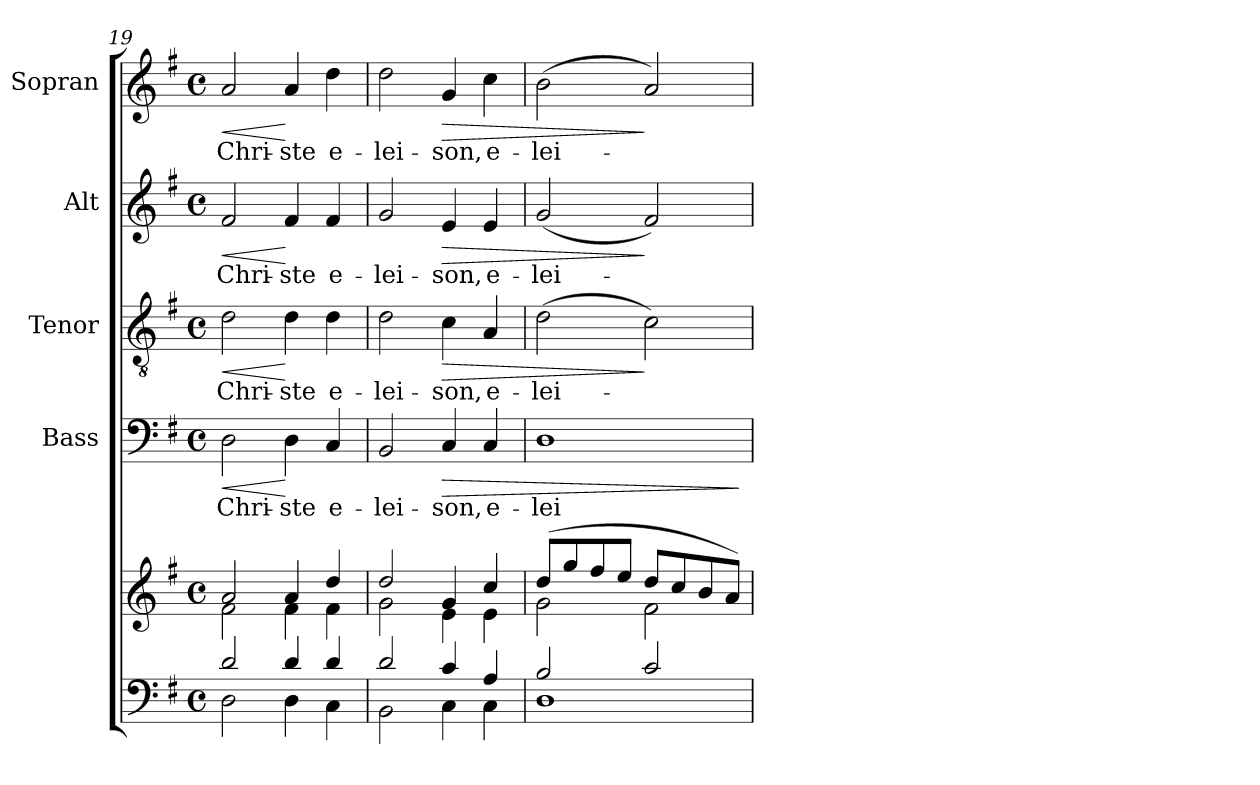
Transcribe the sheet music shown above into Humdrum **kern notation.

**kern	**kern	**kern	**text	**dynam	**kern	**text	**dynam	**kern	**text	**dynam	**kern	**text	**dynam
*part5	*part5	*part4	*part4	*part4	*part3	*part3	*part3	*part2	*part2	*part2	*part1	*part1	*part1
*staff6	*staff5	*staff4	*staff4	*staff4	*staff3	*staff3	*staff3	*staff2	*staff2	*staff2	*staff1	*staff1	*staff1
*	*	*I"Bass	*	*	*I"Tenor	*	*	*I"Alt	*	*	*I"Sopran	*	*
*	*	*I'B.	*	*	*I'T.	*	*	*I'A.	*	*	*I'S.	*	*
*clefF4	*clefG2	*clefF4	*	*	*clefGv2	*	*	*clefG2	*	*	*clefG2	*	*
*k[f#]	*k[f#]	*k[f#]	*	*	*k[f#]	*	*	*k[f#]	*	*	*k[f#]	*	*
*G:	*G:	*G:	*	*	*G:	*	*	*G:	*	*	*G:	*	*
*M4/4	*M4/4	*M4/4	*	*	*M4/4	*	*	*M4/4	*	*	*M4/4	*	*
*met(c)	*met(c)	*met(c)	*	*	*met(c)	*	*	*met(c)	*	*	*met(c)	*	*
=19	=19	=19	=19	=19	=19	=19	=19	=19	=19	=19	=19	=19	=19
*^	*^	*	*	*	*	*	*	*	*	*	*	*	*
!	!	!	!	!	!LO:LY:b	!LO:HP:b	!	!LO:LY:b	!LO:HP:b	!	!LO:LY:b	!LO:HP:b	!	!LO:LY:b	!LO:HP:b
2d/	2D\	2a/	2f#\	2D\	Chri-	<	2d\	Chri-	<	2f#/	Chri-	<	2a/	Chri-	<
!	!	!	!	!	!LO:LY:b	!	!	!LO:LY:b	!	!	!LO:LY:b	!	!	!LO:LY:b	!
4d/	4D\	4a/	4f#\	4D\	-ste	[	4d\	-ste	[	4f#/	-ste	[	4a/	-ste	[
!	!	!	!	!	!LO:LY:b	!	!	!LO:LY:b	!	!	!LO:LY:b	!	!	!LO:LY:b	!
4d/	4C\	4dd/	4f#\	4C/	e-	.	4d\	e-	.	4f#/	e-	.	4dd\	e-	.
=20	=20	=20	=20	=20	=20	=20	=20	=20	=20	=20	=20	=20	=20	=20	=20
!	!	!	!	!	!LO:LY:b	!	!	!LO:LY:b	!	!	!LO:LY:b	!	!	!LO:LY:b	!
2d/	2BB\	2dd/	2g\	2BB/	-lei-	.	2d\	-lei-	.	2g/	-lei-	.	2dd\	-lei-	.
!	!	!	!	!	!LO:LY:b	!LO:HP:b	!	!LO:LY:b	!LO:HP:b	!	!LO:LY:b	!LO:HP:b	!	!LO:LY:b	!LO:HP:b
4c/	4C\	4g/	4e\	4C/	-son,	>	4c\	-son,	>	4e/	-son,	>	4g/	-son,	>
!	!	!	!	!	!LO:LY:b	!	!	!LO:LY:b	!	!	!LO:LY:b	!	!	!LO:LY:b	!
4A/	4C\	4cc/	4e\	4C/	e-	.	4A/	e-	.	4e/	e-	.	4cc\	e-	.
=21	=21	=21	=21	=21	=21	=21	=21	=21	=21	=21	=21	=21	=21	=21	=21
!	!	!	!	!	!LO:LY:b	!	!	!LO:LY:b	!	!	!LO:LY:b	!	!	!LO:LY:b	!
2B/	1D	(>8dd/L	2g\	1D	-lei-	.	(>2d\	-lei-	.	(<2g/	-lei-	.	(>2b\	-lei-	.
.	.	8gg/	.	.	.	.	.	.	.	.	.	.	.	.	.
.	.	8ff#/	.	.	.	.	.	.	.	.	.	.	.	.	.
.	.	8ee/J	.	.	.	.	.	.	.	.	.	.	.	.	.
2c/	.	8dd/L	2f#\	.	.	.	2c\)	.	]	2f#/)	.	]	2a/)	.	]
.	.	8cc/	.	.	.	.	.	.	.	.	.	.	.	.	.
.	.	8b/	.	.	.	.	.	.	.	.	.	.	.	.	.
.	.	8a/J)	.	.	.	.	.	.	.	.	.	.	.	.	.
*v	*v	*	*	*	*	*	*	*	*	*	*	*	*	*	*
*	*v	*v	*	*	*	*	*	*	*	*	*	*	*	*
.	.	.	.	]	.	.	.	.	.	.	.	.	.
=	=	=	=	=	=	=	=	=	=	=	=	=	=
*-	*-	*-	*-	*-	*-	*-	*-	*-	*-	*-	*-	*-	*-
